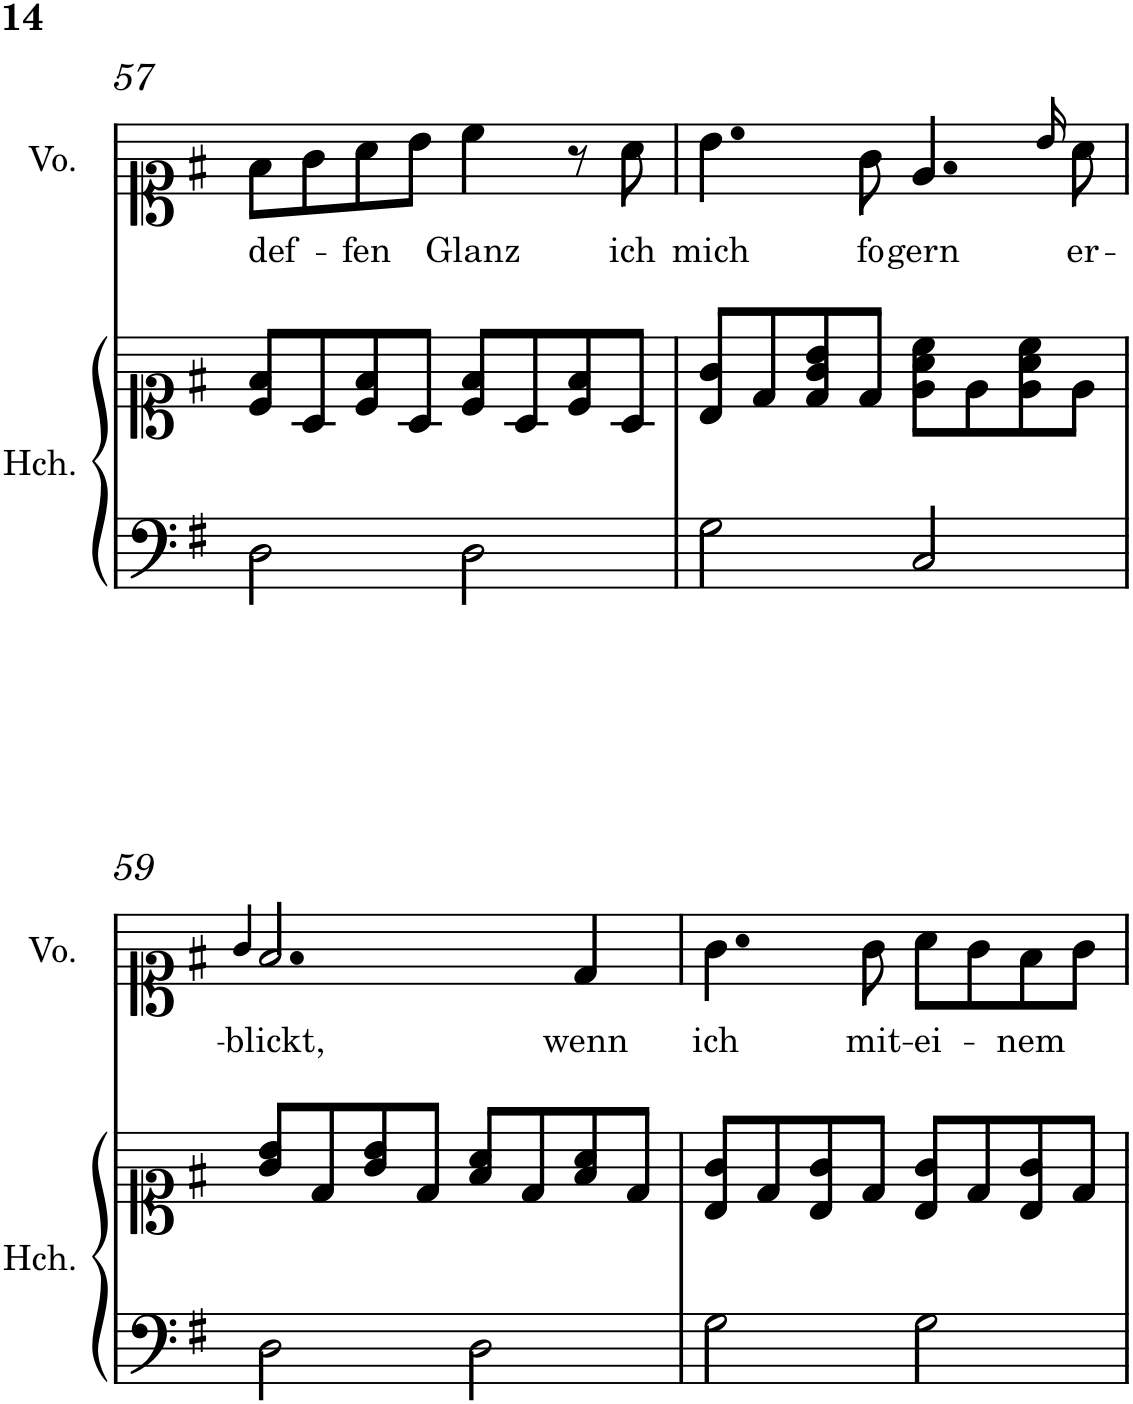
**kern	**kern	**kern	**text
*part2	*part2	*part1	*part1
*staff3	*staff2	*staff1	*staff1
*I"Harpsichord	*	*I"Voice	*
*I'Hch.	*	*I'Vo.	*
!!LO:PB:g=z
*clefF4	*clefC1	*clefC1	*
*k[f#]	*k[f#]	*k[f#]	*
*M4/4	*M4/4	*M4/4	*
*met(c)	*met(c)	*met(c)	*
=57	=57	=57	=57
!	!	!	!LO:LY:b
2D\	8c/ 8f#/L	8f#\L	def-
.	8A/	8g\	.
!	!	!	!LO:LY:b
.	8c/ 8f#/	8a\	-fen
.	8A/J	8b\J	.
!	!	!	!LO:LY:b
2D\	8c/ 8f#/L	4cc\	Glanz
.	8A/	.	.
.	8c/ 8f#/	8r	.
!	!	!	!LO:LY:b
.	8A/J	8a\	ich
=58	=58	=58	=58
!	!	!	!LO:LY:b
2G\	8B/ 8g/L	4.b\	mich
.	8d/	.	.
.	8d/ 8g/ 8b/	.	.
!	!	!	!LO:LY:b
.	8d/J	8g\	fo
!	!	!	!LO:LY:b
2C/	8e\ 8a\ 8cc\L	4.e/	gern
.	8e\	.	.
.	8e\ 8a\ 8cc\	.	.
.	.	16qb/	.
!	!	!	!LO:LY:b
.	8e\J	8a\	er-
!!LO:LB:g=z
=59	=59	=59	=59
.	.	4qg/	.
!	!	!	!LO:LY:b
2D\	8g/ 8b/L	2.f#/	-blickt,
.	8d/	.	.
.	8g/ 8b/	.	.
.	8d/J	.	.
2D\	8f#/ 8a/L	.	.
.	8d/	.	.
!	!	!	!LO:LY:b
.	8f#/ 8a/	4d/	wenn
.	8d/J	.	.
=60	=60	=60	=60
!	!	!	!LO:LY:b
2G\	8B/ 8g/L	4.g\	ich
.	8d/	.	.
.	8B/ 8g/	.	.
!	!	!	!LO:LY:b
.	8d/J	8g\	mit-
!	!	!	!LO:LY:b
2G\	8B/ 8g/L	8a\L	-ei-
.	8d/	8g\	.
!	!	!	!LO:LY:b
.	8B/ 8g/	8f#\	-nem
.	8d/J	8g\J	.
=	=	=	=
*-	*-	*-	*-
